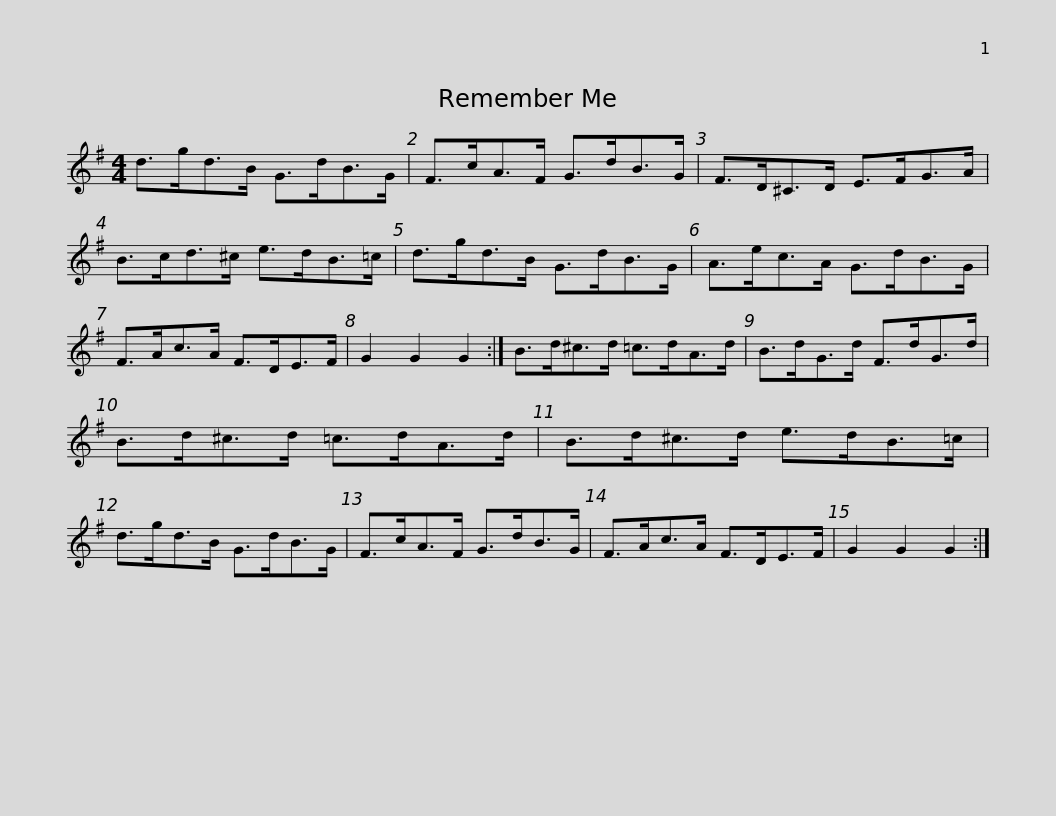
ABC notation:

X:1
L:1/8
M:4/4
I:linebreak $
K:G
V:1 treble
V:1
 d>gd>B G>dB>G | F>cA>F G>dB>G | F>D^C>D E>FG>A | B>cd>^c e>dB>=c |$ d>gd>B G>dB>G | %5
 A>ec>A G>dB>G | F>Ac>A F>DE>F | G2 G2 G2 :| B>d^c>d =c>dA>d |$ B>dG>d F>dG>d | %10
 B>d^c>d =c>dA>d | B>d^c>d e>dB>=c | d>gd>B G>dB>G |$ F>cA>F G>dB>G | F>Ac>A F>DE>F | %15
 G2 G2 G2 :| %16
